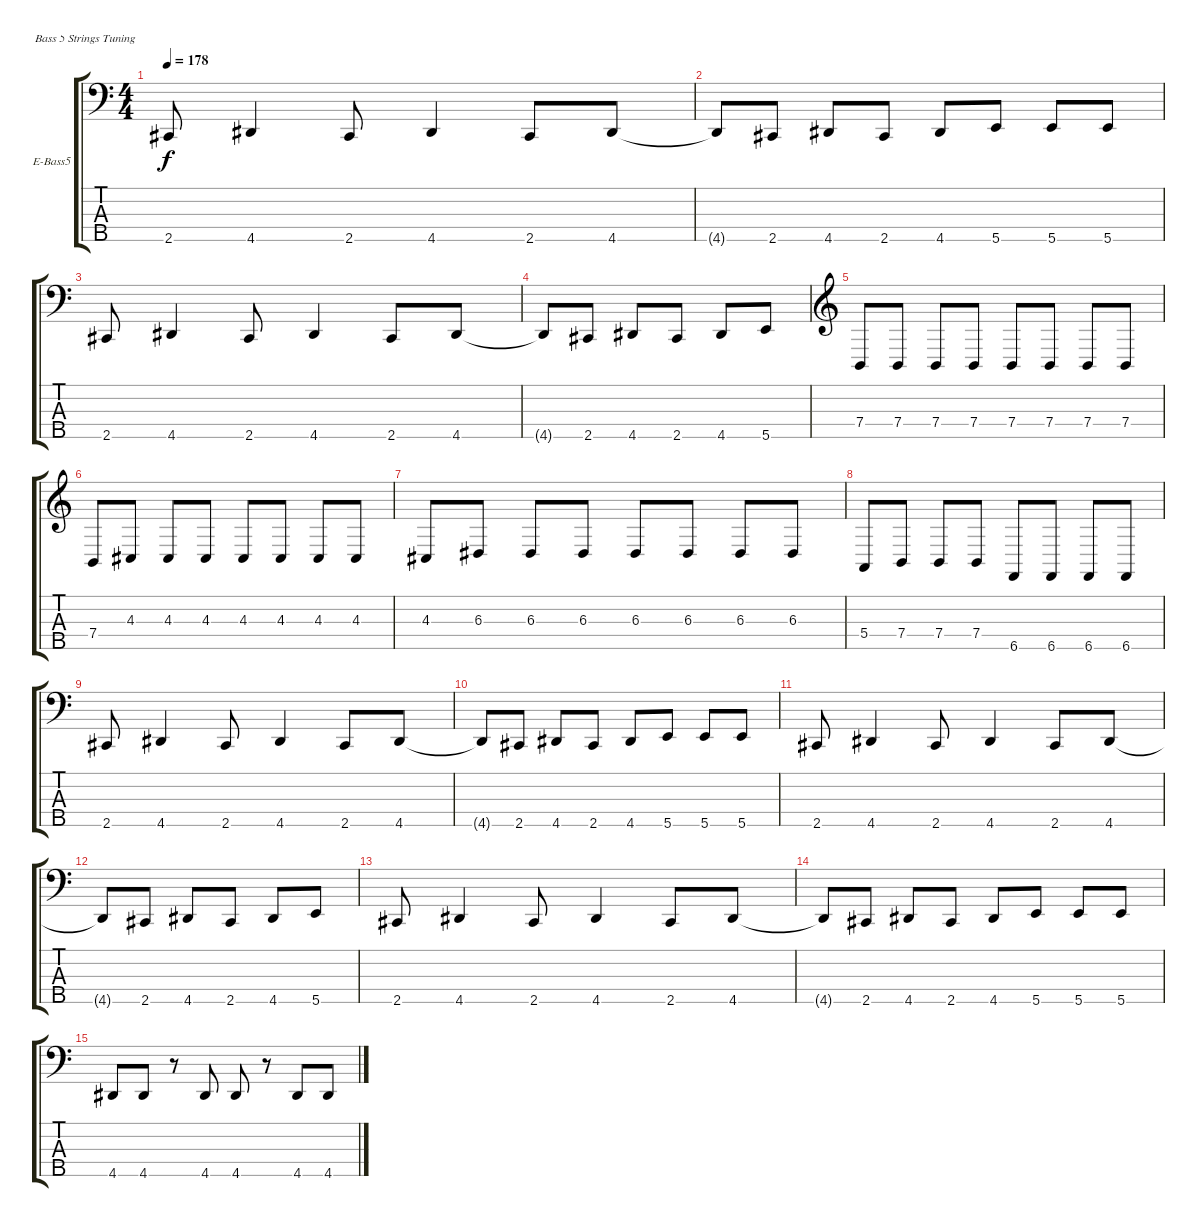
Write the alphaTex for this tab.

\bracketExtendMode groupsimilarinstruments
\firstSystemTrackNameOrientation horizontal
\otherSystemsTrackNameOrientation horizontal
\track ("Bass" "E-Bass5") {instrument electricbassfinger}
\staff {score tabs}
\tuning (G2 D2 A1 E1 B0)
\ts (4 4)
\tempo 178
\clef f4
\ks c
2.5.8{dy f} 4.5.4 2.5.8 4.5.4 2.5.8 4.5.8 |
4.5{t}.8 2.5.8 4.5.8 2.5.8 4.5.8 5.5.8 5.5.8 5.5.8 |
2.5.8 4.5.4 2.5.8 4.5.4 2.5.8 4.5.8 |
4.5{t}.8 2.5.8 4.5.8 2.5.8 4.5.8 5.5.8 |
\clef g2
7.4.8 7.4.8 7.4.8 7.4.8 7.4.8 7.4.8 7.4.8 7.4.8 |
7.4.8 4.3.8 4.3.8 4.3.8 4.3.8 4.3.8 4.3.8 4.3.8 |
4.3.8 6.3.8 6.3.8 6.3.8 6.3.8 6.3.8 6.3.8 6.3.8 |
5.4.8 7.4.8 7.4.8 7.4.8 6.5.8 6.5.8 6.5.8 6.5.8 |
\clef f4
2.5.8 4.5.4 2.5.8 4.5.4 2.5.8 4.5.8 |
4.5{t}.8 2.5.8 4.5.8 2.5.8 4.5.8 5.5.8 5.5.8 5.5.8 |
2.5.8 4.5.4 2.5.8 4.5.4 2.5.8 4.5.8 |
4.5{t}.8 2.5.8 4.5.8 2.5.8 4.5.8 5.5.8 |
2.5.8 4.5.4 2.5.8 4.5.4 2.5.8 4.5.8 |
4.5{t}.8 2.5.8 4.5.8 2.5.8 4.5.8 5.5.8 5.5.8 5.5.8 |
4.5.8 4.5.8 r.8 4.5.8 4.5.8 r.8 4.5.8 4.5.8
